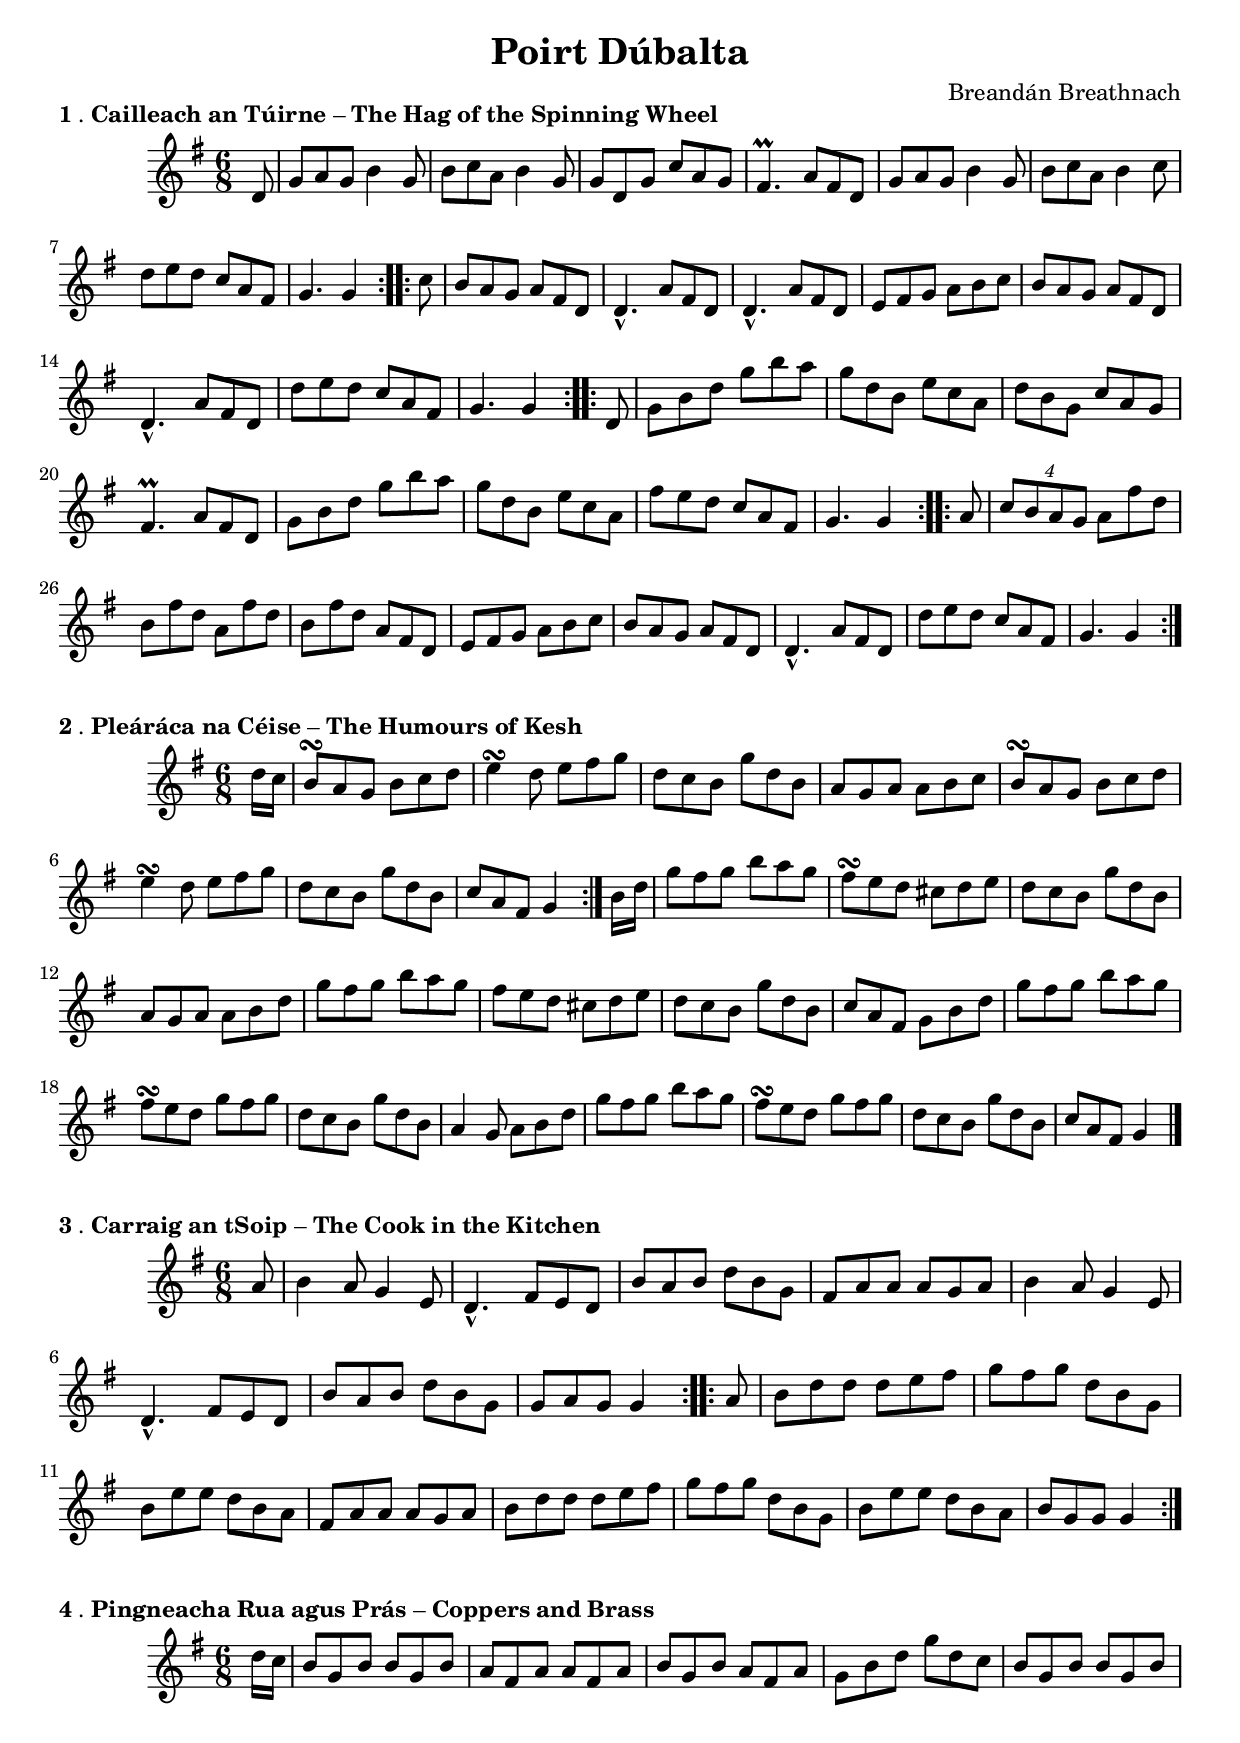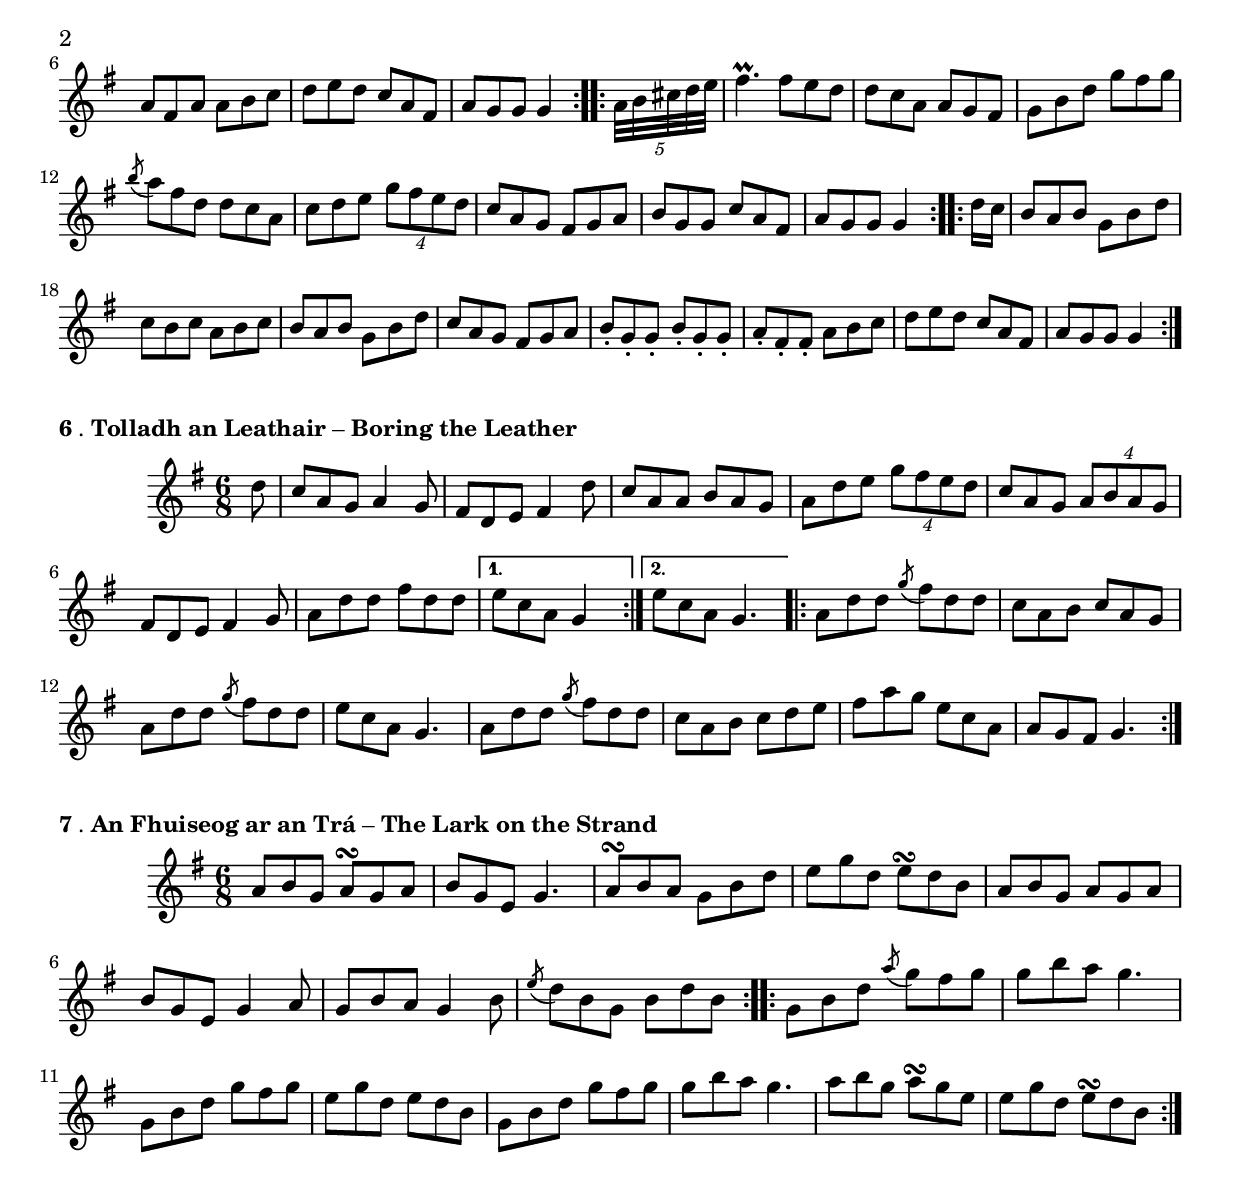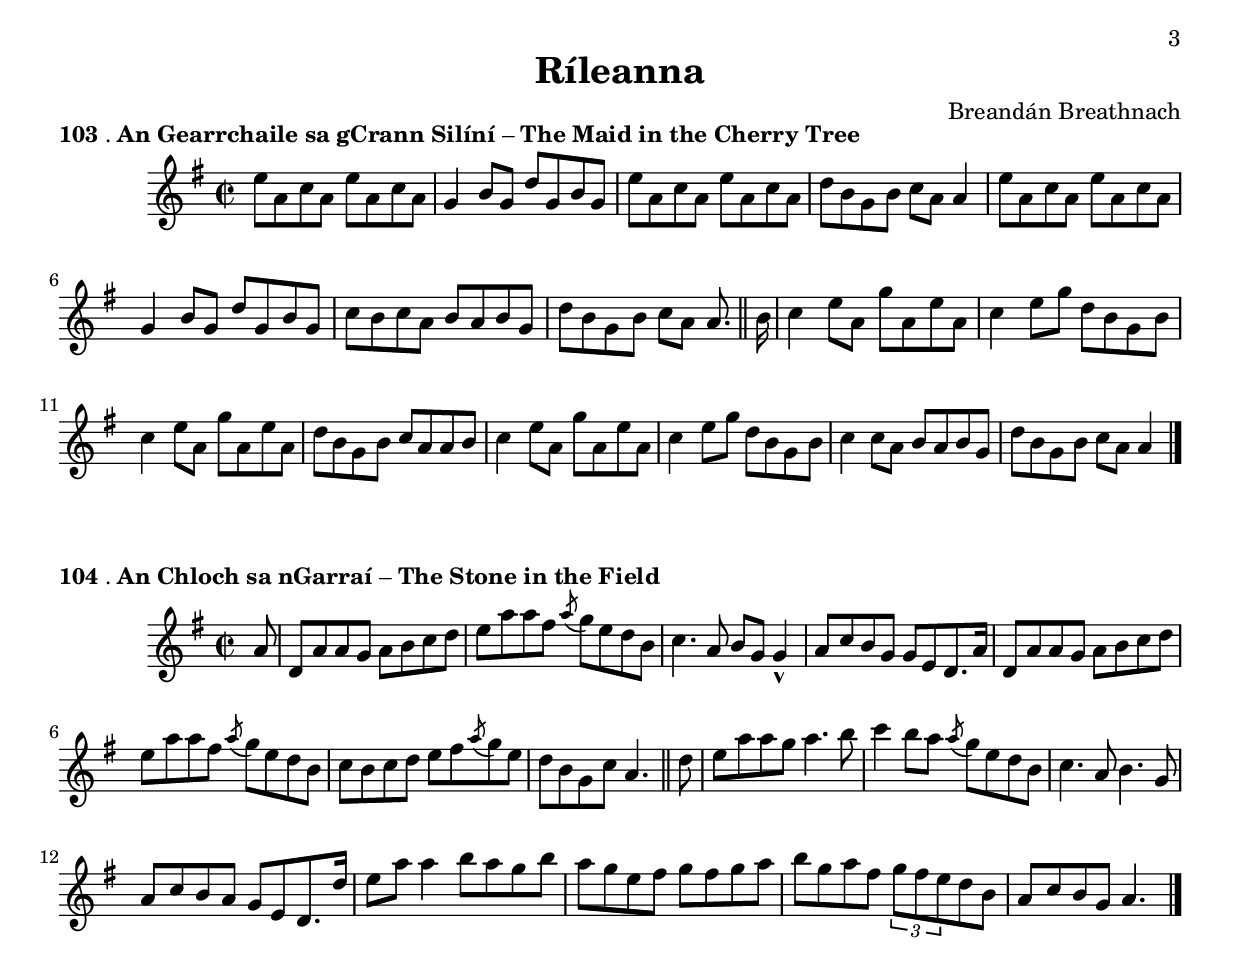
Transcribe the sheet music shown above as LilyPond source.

\version "2.12.0"

\paper {
    print-all-headers = ##t
    
    scoreTitleMarkup = \markup {
        \override #'(baseline-skip . 3)
        \line {
            \bold \fromproperty #'header:number .
            \bold \fromproperty #'header:title –
            \bold \fromproperty #'header:subtitle
        }
    }
}

\book {
    \header {
        title = "Ceol Rince na hÉireann"
        arranger = "Breandán Breathnach"
        volume = "1"
    }
    
    \bookpart {
        \header {
            title = "Poirt Dúbalta"
        }
        
        \version "2.12.0"

\tocItem \markup "Cailleach an Túirne"
\tocItem \markup "Hag of the Spinning Wheel, The"

\score {
\relative c'' {
    \key g \major
    \time 6/8

    \repeat volta 2 {
    \partial 8 d,8
    g8 a g b4 g8
    b8 c a b4 g8
    g8 d g c a g
    fis4.\prall a8 fis d
    g8 a g b4 g8
    b8 c a b4 c8
    d8 e d c a fis 
    g4. g4
    }
    
    \repeat volta 2 {
    \partial 8 c8
    b8 a g a fis d
    d4.-^ a'8 fis d
    d4.-^ a'8 fis d
    e8 fis g a b c
    b8 a g a fis d
    d4.-^ a'8 fis d
    d'8 e d c a fis
    g4. g4
    }
    
    \repeat volta 2 {
    \partial 8 d8
    g8 b d g b a
    g8 d b e c a
    d8 b g c a g
    fis4.\prall a8 fis d
    g8 b d g b a
    g8 d b e c a
    fis'8 e d c a fis
    g4. g4
    }
    
    \repeat volta 2 {
    \partial 8 a8
    \times 3/4 {c8 b a g} a8 fis' d
    b8 fis' d a fis' d
    b8 fis' d a fis d
    e8 fis g a b c
    b8 a g a fis d
    d4.-^ a'8 fis d
    d'8 e d c a fis
    g4. g4
    }
}

\header {
    title = "Cailleach an Túirne"
    subtitle = "The Hag of the Spinning Wheel"
    meter = "Poirt Dúbalta"
    volume = "1"
    number = "1"
}
}

        \version "2.12.0"

\tocItem \markup "Pleáráca na Céise"
\tocItem \markup "Humours of Kesh, The"

\score {
\relative c'' {
    \key g \major
    \time 6/8

    \repeat volta 2 {
    \partial 8 d16 c
    b8\turn a g b c d
    e4\turn d8 e fis g
    d8 c b g' d b
    a8 g a a b c
    b8\turn a g b c d
    e4\turn d8 e fis g
    d8 c b g' d b
    c8 a fis g4
    }
    
    \partial 8 b16 d
    g8 fis g b a g
    fis8\turn e d cis d e
    d8 c b g' d b
    a8 g a a b d
    g8 fis g b a g
    fis8 e d cis d e
    d8 c b g' d b
    c8 a fis g b d
    
    g8 fis g b a g
    fis8\turn e d g fis g
    d8 c b g' d b
    a4 g8 a b d
    g8 fis g b a g
    fis8\turn e d g fis g
    d8 c b g' d b
    c8 a fis g4
    \bar "|."
}

\header {
    title = "Pleáráca na Céise"
    subtitle = "The Humours of Kesh"
    meter = "Poirt Dúbalta"
    volume = "1"
    number = "2"
}
}

        \version "2.12.0"

\tocItem \markup "Carraig an tSoip"
\tocItem \markup "Cook in the Kitchen, The"

\score {
\relative c'' {
    \key g \major
    \time 6/8

    \repeat volta 2 {
    \partial 8 a8
    b4 a8 g4 e8
    d4.-^ fis8 e d
    b'8 a b d b g
    fis8 a a a g a
    b4 a8 g4 e8
    d4.-^ fis8 e d
    b'8 a b d b g
    g8 a g g4
    }
    
    \repeat volta 2 {
    \partial 8 a8
    b8 d d d e fis
    g8 fis g d b g
    b8 e e d b a
    fis8 a a a g a
    b8 d d d e fis
    g8 fis g d b g
    b8 e e d b a 
    b8 g g g4
    }
}

\header {
    title = "Carraig an tSoip"
    subtitle = "The Cook in the Kitchen"
    meter = "Poirt Dúbalta"
    volume = "1"
    number = "3"
}
}

        \version "2.12.0"

\tocItem \markup "Pingneacha Rua agus Prás"
\tocItem \markup "Coppers and Brass"

\score {
\relative c'' {
    \key g \major
    \time 6/8

    \repeat volta 2 {
    \partial 8 d16 c
    b8 g b b g b
    a8 fis a a fis a
    b8 g b a fis a
    g8 b d g d c
    b8 g b b g b
    a8 fis a a b c
    d8 e d c a fis
    a8 g g g4
    }
    
    \repeat volta 2 {
    \partial 8 \times 4/5 { a32 b cis d e }
    fis4.\prall fis8 e d
    d8 c a a g fis
    g8 b d g fis g
    \acciaccatura b8 a8 fis d d c a
    c8 d e \times 3/4 { g8 fis e d }
    c8 a g fis g a
    b8 g g c a fis
    a8 g g g4
    }
    
    \repeat volta 2 {
    \partial 8 d'16 c
    b8 a b g b d
    c8 b c a b c
    b8 a b g b d
    c8 a g fis g a
    b8-. g-. g-. b-. g-. g-.
    a8-. fis-. fis-. a b c
    d8 e d c a fis
    a8 g g g4
    }
}

\header {
    title = "Pingneacha Rua agus Prás"
    subtitle = "Coppers and Brass"
    meter = "Poirt Dúbalta"
    volume = "1"
    number = "4"
}
}

        \version "2.12.0"

\tocItem \markup "Tolladh an Leathair"
\tocItem \markup "Boring the Leather"

\score {
\relative c'' {
    \key g \major
    \time 6/8

    \repeat volta 2 {
    \partial 8 d8
    c8 a g a4 g8
    fis8 d e fis4 d'8
    c8 a a b a g
    a8 d e \times 3/4 { g8 fis e d }
    c8 a g \times 3/4 { a8 b a g }
    fis8 d e fis4 g8
    a8 d d fis d d
    }
    \alternative {
        { e8 c a g4*3/2}
        { e'8 c a g4. }
    }
    
    \repeat volta 2 {
    a8 d d \acciaccatura g8 fis8 d d
    c8 a b c a g
    a8 d d \acciaccatura g8 fis8 d d
    e8 c a g4.
    a8 d d \acciaccatura g8 fis8 d d
    c8 a b c d e
    fis8 a g e c a
    a8 g fis g4.
    }
}

\header {
    title = "Tolladh an Leathair"
    subtitle = "Boring the Leather"
    meter = "Poirt Dúbalta"
    volume = "1"
    number = "6"
}
}

        \version "2.12.0"

\tocItem \markup "Fhuiseog ar an Trá, An"
\tocItem \markup "Lark on the Strand, The"

\score {
\relative c'' {
    \key g \major
    \time 6/8

    \repeat volta 2 {
    a8 b g a\turn g a
    b8 g e g4.
    a8\turn b a g b d
    e8 g d e\turn d b
    a8 b g a g a
    b8 g e g4 a8
    g8 b a g4 b8
    \acciaccatura e8 d8 b g b d b
    }
    
    \repeat volta 2 {
    g8 b d \acciaccatura a'8 g8 fis g
    g8 b a g4.
    g,8 b d g fis g
    e8 g d e d b
    g8 b d g fis g
    g8 b a g4.
    a8 b g a\turn g e
    e g d e\turn d b
    }
}

\header {
    title = "An Fhuiseog ar an Trá"
    subtitle = "The Lark on the Strand"
    meter = "Poirt Dúbalta"
    volume = "1"
    number = "7"
}
}

    }
    
    \bookpart {
        \header {
            title = "Ríleanna"
        }
        
        \version "2.12.0"

\tocItem \markup "Gearrchaile sa gCrann Silíní, An"
\tocItem \markup "Maid in the Cherry Tree, The"

\score {
\relative c'' {
    \key g \major
    \time 2/2
    
    e8 a, c a e' a, c a
    g4 b8 g d' g, b g
    e'8 a, c a e' a, c a
    d8 b g b c a a4
    e'8 a, c a e' a, c a
    g4 b8 g d' g, b g
    c8 b c a b a b g 
    d'8 b g b c[ a] a8.
    \bar "||"
    
    \partial 16 b16
    c4 e8 a, g' a, e' a,
    c4 e8 g d b g b
    c4 e8 a, g' a, e' a,
    d8 b g b c a a b
    c4 e8 a, g' a, e' a,
    c4 e8 g d b g b
    c4 c8 a b a b g
    d'8 b g b c a a4
    \bar "|."
}

\header {
    title = "An Gearrchaile sa gCrann Silíní"
    subtitle = "The Maid in the Cherry Tree"
    meter = "Ríleanna"
    volume = "1"
    number = "103"
}
}

        \version "2.12.0"

\tocItem \markup "Chloch sa nGarraí, An"
\tocItem \markup "Stone in the Field, The"

\score {
\relative c'' {
    \key g \major
    \time 2/2
    
    \partial 8 a8
    d,8 a' a g a b c d
    e8 a a fis \acciaccatura a8 g e d b
    c4. a8 b g g4-^
    a8 c b g g e d8. a'16
    d,8 a' a g a b c d
    e8 a a fis \acciaccatura a8 g e d b
    c8 b c d e fis \acciaccatura a8 g e
    d8 b g c a4.
    \bar "||"
    
    \partial 8 d8
    e8 a a g a4. b8
    c4 b8 a \acciaccatura a8 g e d b
    c4. a8 b4. g8
    a8 c b a g e d8. d'16
    e8 a a4 b8 a g b 
    a8 g e fis g fis g a
    b8 g a fis \times 2/3 { g8 fis e } d b
    a8 c b g a4.
    \bar "|."
}

\header {
    title = "An Chloch sa nGarraí"
    subtitle = "The Stone in the Field"
    meter = "Ríleanna"
    volume = "1"
    number = "104"
}
}


    }

    \pageBreak
    \markuplines \table-of-contents
}